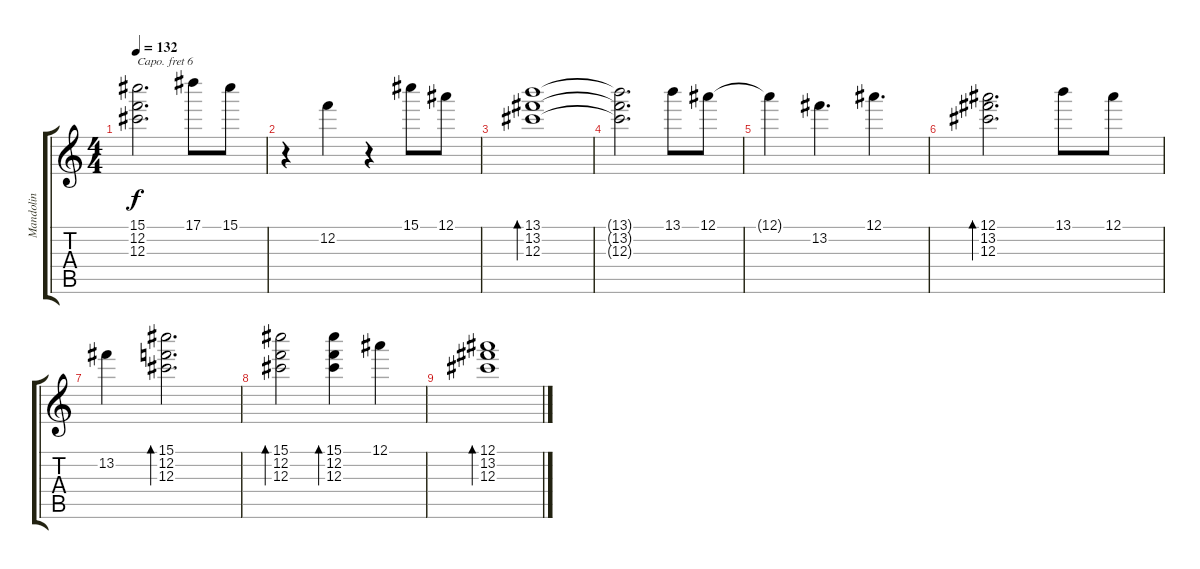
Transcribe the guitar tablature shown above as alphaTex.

\track ("Mandolin" "Mandolin") {instrument acousticguitarsteel}
\staff {score tabs}
\capo 6
\tuning (E4 B3 G3 D3 A2 E2) {hide}
\ts (4 4)
\tempo 132
\clef g2
\ks c
(15.1{t} 12.2{t} 12.3{t}).2{d dy f} 17.1.8 15.1.8 |
r.4 12.2.4 r.4 15.1.8 12.1.8 |
(13.1 13.2 12.3).1{bd 480} |
(13.1{t} 13.2{t} 12.3{t}).2{d} 13.1.8 12.1.8 |
12.1{t}.4 13.2.4{d} 12.1.4{d} |
(12.1 13.2 12.3).2{d bd 480} 13.1.8 12.1.8 |
13.2.4 (15.1 12.2 12.3).2{d bd 240} |
(15.1 12.2 12.3).2{bd 240} (15.1 12.2 12.3).4{bd 240} 12.1.4 |
(12.1 13.2 12.3).1{bd 480}
